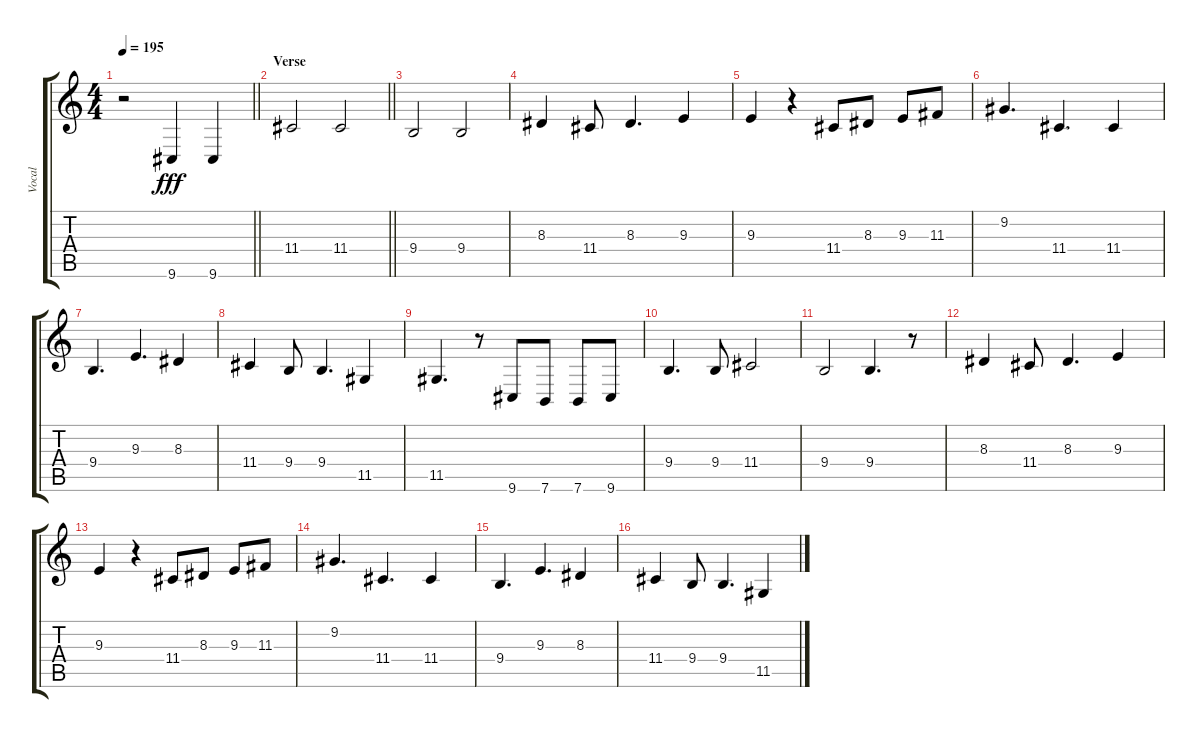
\track ("Vocal" "Vocal") {instrument acousticgrandpiano}
\staff {score tabs}
\tuning (E4 B3 G3 D3 A2 E2) {hide}
\ts (4 4)
\tempo 195
\clef g2
\barLineRight lightlight
\ks c
r.2{dy fff} 9.6.4 9.6.4 |
\section ("" "Verse")
\barLineRight lightlight
11.4.2 11.4.2 |
9.4.2 9.4.2 |
8.3.4 11.4.8 8.3.4{d} 9.3.4 |
9.3.4 r.4 11.4.8 8.3.8 9.3.8 11.3.8 |
9.2.4{d} 11.4.4{d} 11.4.4 |
9.4.4{d} 9.3.4{d} 8.3.4 |
11.4.4 9.4.8 9.4.4{d} 11.5.4 |
11.5.4{d} r.8 9.6.8 7.6.8 7.6.8 9.6.8 |
9.4.4{d} 9.4.8 11.4.2 |
9.4.2 9.4.4{d} r.8 |
8.3.4 11.4.8 8.3.4{d} 9.3.4 |
9.3.4 r.4 11.4.8 8.3.8 9.3.8 11.3.8 |
9.2.4{d} 11.4.4{d} 11.4.4 |
9.4.4{d} 9.3.4{d} 8.3.4 |
11.4.4 9.4.8 9.4.4{d} 11.5.4
